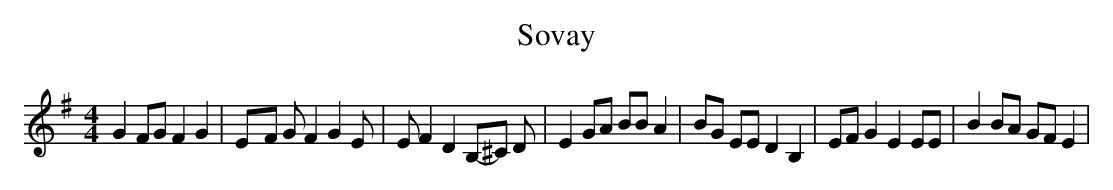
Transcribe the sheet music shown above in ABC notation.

X:1
T:Sovay
M:4/4
L:1/8
K:G
 G2 FG F2 G2|E-F G F2 G2 E| E F2 D2B,-^C D| E2 GA BB A2| BG EE D2 B,2|\
 EF G2 E2 EE| B2 BA GF E2|
